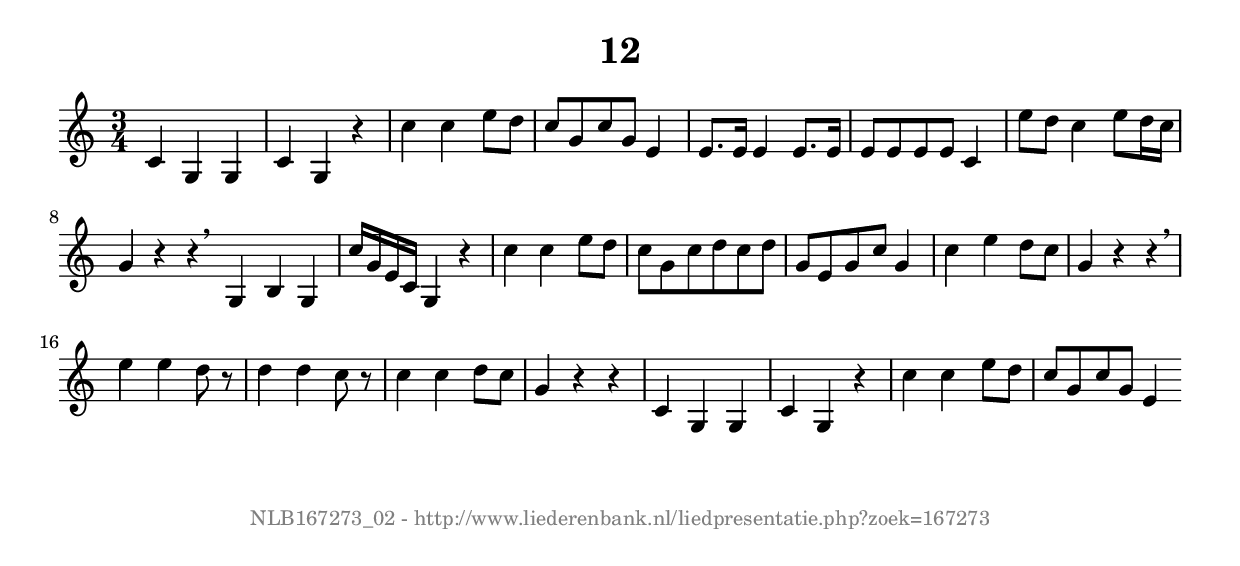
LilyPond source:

%
% produced by wce2krn 1.64 (7 June 2014)
%
\version"2.16"
#(append! paper-alist '(("long" . (cons (* 210 mm) (* 2000 mm)))))
#(set-default-paper-size "long")
sb = {\breathe}
mBreak = {\breathe }
bBreak = {\breathe }
x = {\once\override NoteHead #'style = #'cross }
gl=\glissando
itime={\override Staff.TimeSignature #'stencil = ##f }
ficta = {\once\set suggestAccidentals = ##t}
fine = {\once\override Score.RehearsalMark #'self-alignment-X = #1 \mark \markup {\italic{Fine}}}
dc = {\once\override Score.RehearsalMark #'self-alignment-X = #1 \mark \markup {\italic{D.C.}}}
dcf = {\once\override Score.RehearsalMark #'self-alignment-X = #1 \mark \markup {\italic{D.C. al Fine}}}
dcc = {\once\override Score.RehearsalMark #'self-alignment-X = #1 \mark \markup {\italic{D.C. al Coda}}}
ds = {\once\override Score.RehearsalMark #'self-alignment-X = #1 \mark \markup {\italic{D.S.}}}
dsf = {\once\override Score.RehearsalMark #'self-alignment-X = #1 \mark \markup {\italic{D.S. al Fine}}}
dsc = {\once\override Score.RehearsalMark #'self-alignment-X = #1 \mark \markup {\italic{D.S. al Coda}}}
pv = {\set Score.repeatCommands = #'((volta "1"))}
sv = {\set Score.repeatCommands = #'((volta "2"))}
tv = {\set Score.repeatCommands = #'((volta "3"))}
qv = {\set Score.repeatCommands = #'((volta "4"))}
xv = {\set Score.repeatCommands = #'((volta #f))}
\header{ tagline = ""
title = "12"
}
\score {{
\key c \major
\relative g
{
\set melismaBusyProperties = #'()
\time 3/4
\tempo 4=120
\override Score.MetronomeMark #'transparent = ##t
\override Score.RehearsalMark #'break-visibility = #(vector #t #t #f)
c4 g g c g r4 c' c e8 d c g c g e4 e8. e16 e4 e8. e16 e8 e e e c4 e'8 d c4 e8 d16 c g4 r4 r4 \bar ":|:" \bBreak
g,4 b g c'16 g e c g4 r4 c'4 c e8 d c g c d c d g, e g c g4 c e d8 c g4 r4 r4 \mBreak \bar "|"
e'4 e d8 r8 d4 d c8 r8 c4 c d8 c g4 r4 r4 c, g g c g r4 c' c e8 d c g c g e4 \bar ":|"
 }}
 \midi { }
 \layout {
            indent = 0.0\cm
}
}
\markup { \vspace #0 } \markup { \with-color #grey \fill-line { \center-column { \smaller "NLB167273_02 - http://www.liederenbank.nl/liedpresentatie.php?zoek=167273" } } }
